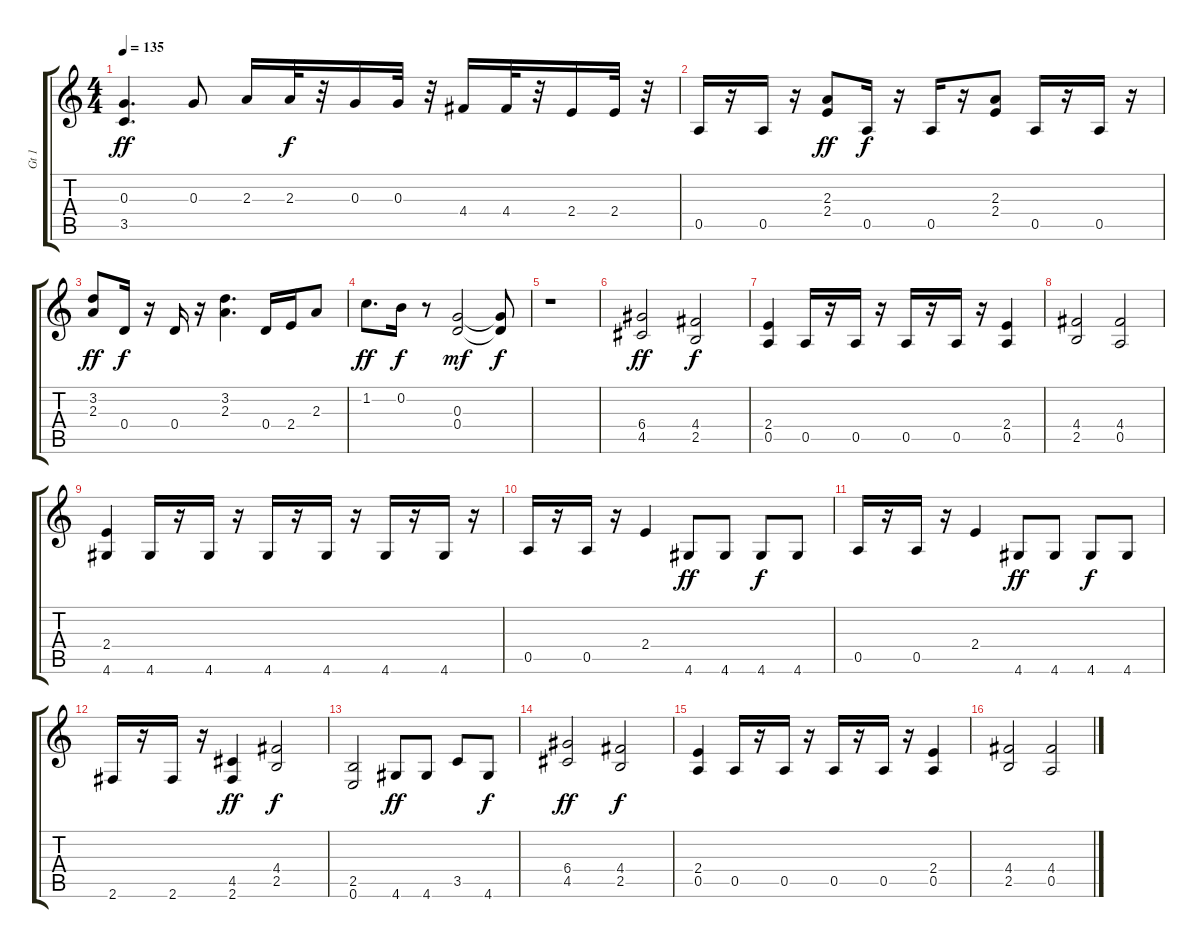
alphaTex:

\track ("Gt 1                                " "Gt 1      ") {instrument overdrivenguitar}
\staff {score tabs}
\tuning (E4 B3 G3 D3 A2 E2) {hide}
\ts (4 4)
\tempo 135
\clef g2
\ks c
(0.3 3.5).4{d dy ff} 0.3.8 2.3.16 2.3.32{dy f} r.32 0.3.16 0.3.32 r.32 4.4.16 4.4.32 r.32 2.4.16 2.4.32 r.32 |
0.5.16 r.16 0.5.16 r.16 (2.3 2.4).8{dy ff} 0.5.16{dy f} r.16 0.5.16 r.16 (2.3 2.4).8 0.5.16 r.16 0.5.16 r.16 |
(3.2 2.3).8{dy ff} 0.4.16{dy f} r.16 0.4.16 r.16 (3.2 2.3).4{d} 0.4.16 2.4.16 2.3.8 |
1.2.8{d dy ff} 0.2.16{dy f} r.8 (0.3 0.4).2{dy mf} (0.3{t} 0.4{t}).8{dy f} |
r.1 |
(6.4 4.5).2{dy ff} (4.4 2.5).2{dy f} |
(2.4 0.5).4 0.5.16 r.16 0.5.16 r.16 0.5.16 r.16 0.5.16 r.16 (2.4 0.5).4 |
(4.4 2.5).2 (4.4 0.5).2 |
(2.4 4.6).4 4.6.16 r.16 4.6.16 r.16 4.6.16 r.16 4.6.16 r.16 4.6.16 r.16 4.6.16 r.16 |
0.5.16 r.16 0.5.16 r.16 2.4.4 4.6.8{dy ff} 4.6.8 4.6.8{dy f} 4.6.8 |
0.5.16 r.16 0.5.16 r.16 2.4.4 4.6.8{dy ff} 4.6.8 4.6.8{dy f} 4.6.8 |
2.6.16 r.16 2.6.16 r.16 (4.5 2.6).4{dy ff} (4.4 2.5).2{dy f} |
(2.5 0.6).2 4.6.8{dy ff} 4.6.8 3.5.8 4.6.8{dy f} |
(6.4 4.5).2{dy ff} (4.4 2.5).2{dy f} |
(2.4 0.5).4 0.5.16 r.16 0.5.16 r.16 0.5.16 r.16 0.5.16 r.16 (2.4 0.5).4 |
(4.4 2.5).2 (4.4 0.5).2
